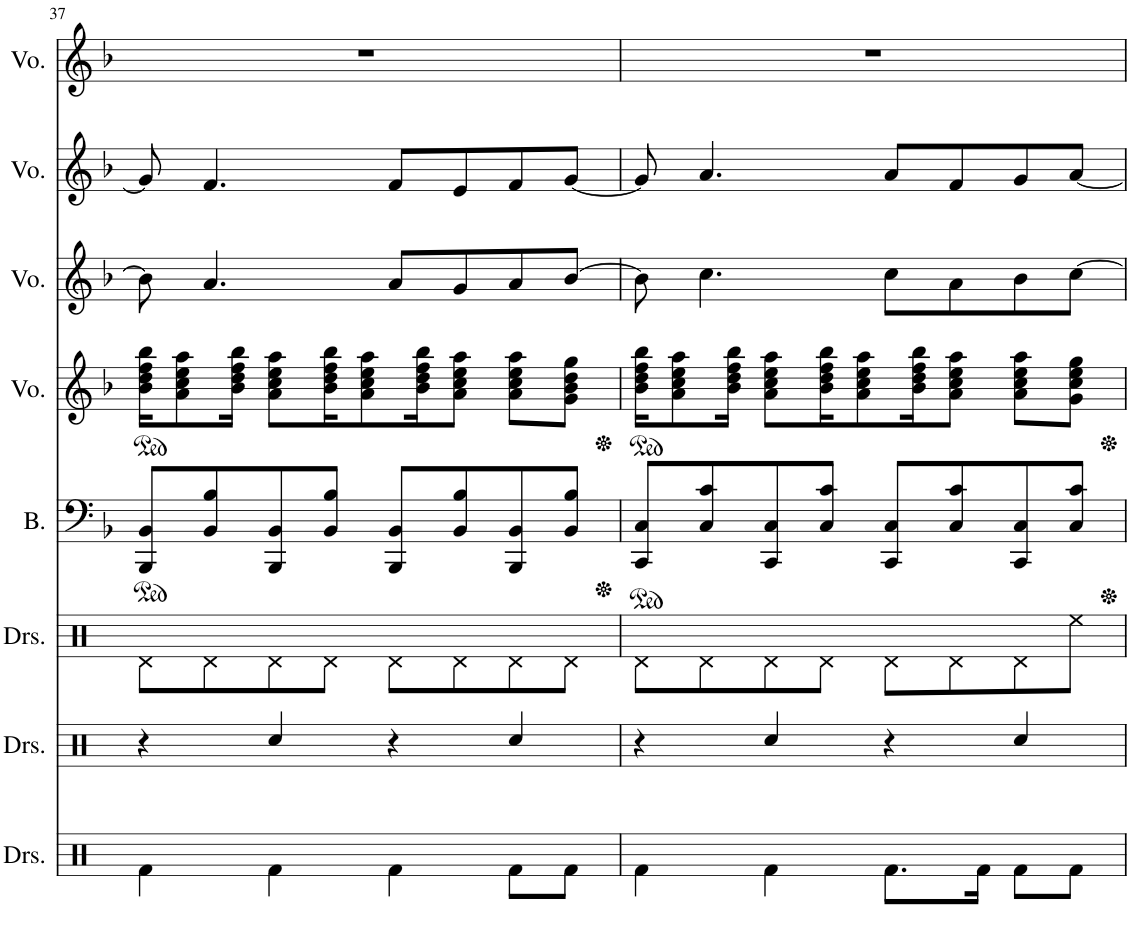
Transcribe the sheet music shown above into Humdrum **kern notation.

**kern	**kern	**kern	**kern	**kern	**kern	**kern	**kern
*part8	*part7	*part6	*part5	*part4	*part3	*part2	*part1
*staff8	*staff7	*staff6	*staff5	*staff4	*staff3	*staff2	*staff1
*I"Drumset	*I"Drumset	*I"Drumset	*I"Bass	*I"Voice	*I"Voice	*I"Voice	*I"Voice
*I'Drs.	*I'Drs.	*I'Drs.	*I'B.	*I'Vo.	*I'Vo.	*I'Vo.	*I'Vo.
!!LO:PB:g=z
*clefX	*clefX	*clefX	*clefF4	*clefG2	*clefG2	*clefG2	*clefG2
*k[]	*k[]	*k[]	*k[b-]	*k[b-]	*k[b-]	*k[b-]	*k[b-]
*M4/4	*M4/4	*M4/4	*M4/4	*M4/4	*M4/4	*M4/4	*M4/4
*	*	*	*ped	*	*	*	*
*	*	*	*	*ped	*	*	*
=37	=37	=37	=37	=37	=37	=37	=37
4Rf\	4r	8Rd\L	8BBB-/ 8BB-/L	16b-\ 16dd\ 16ff\ 16bb-\KL	8b-\]	8g/]	1r
.	.	.	.	8a\ 8cc\ 8ee\ 8aa\	.	.	.
.	.	8Rd\	8BB-/ 8B-/	.	4.a/	4.f/	.
.	.	.	.	16b-\ 16dd\ 16ff\ 16bb-\Jk	.	.	.
4Rf\	4Rcc/	8Rd\	8BBB-/ 8BB-/	8a\ 8cc\ 8ee\ 8aa\L	.	.	.
.	.	8Rd\J	8BB-/ 8B-/J	16b-\ 16dd\ 16ff\ 16bb-\K	.	.	.
.	.	.	.	8a\ 8cc\ 8ee\ 8aa\	.	.	.
4Rf\	4r	8Rd\L	8BBB-/ 8BB-/L	.	8a/L	8f/L	.
.	.	.	.	16b-\ 16dd\ 16ff\ 16bb-\K	.	.	.
.	.	8Rd\	8BB-/ 8B-/	8a\ 8cc\ 8ee\ 8aa\J	8g/	8e/	.
8Rf\L	4Rcc/	8Rd\	8BBB-/ 8BB-/	8a\ 8cc\ 8ee\ 8aa\L	8a/	8f/	.
8Rf\J	.	8Rd\J	8BB-/ 8B-/J	8g\ 8b-\ 8dd\ 8gg\J	[8b-/J	[8g/J	.
=38	=38	=38	=38	=38	=38	=38	=38
*	*	*	*Xped	*	*	*	*
*	*	*	*ped	*	*	*	*
*	*	*	*	*Xped	*	*	*
*	*	*	*	*ped	*	*	*
4Rf\	4r	8Rd\L	8CC/ 8C/L	16b-\ 16dd\ 16ff\ 16bb-\KL	8b-\]	8g/]	1r
.	.	.	.	8a\ 8cc\ 8ee\ 8aa\	.	.	.
.	.	8Rd\	8C/ 8c/	.	4.cc\	4.a/	.
.	.	.	.	16b-\ 16dd\ 16ff\ 16bb-\Jk	.	.	.
4Rf\	4Rcc/	8Rd\	8CC/ 8C/	8a\ 8cc\ 8ee\ 8aa\L	.	.	.
.	.	8Rd\J	8C/ 8c/J	16b-\ 16dd\ 16ff\ 16bb-\K	.	.	.
.	.	.	.	8a\ 8cc\ 8ee\ 8aa\	.	.	.
8.Rf\L	4r	8Rd\L	8CC/ 8C/L	.	8cc\L	8a/L	.
.	.	.	.	16b-\ 16dd\ 16ff\ 16bb-\K	.	.	.
.	.	8Rd\	8C/ 8c/	8a\ 8cc\ 8ee\ 8aa\J	8a\	8f/	.
16Rf\Jk	.	.	.	.	.	.	.
8Rf\L	4Rcc/	8Rd\	8CC/ 8C/	8a\ 8cc\ 8ee\ 8aa\L	8b-\	8g/	.
8Rf\J	.	8Ree\J	8C/ 8c/J	8g\ 8cc\ 8ee\ 8gg\J	[8cc\J	[8a/J	.
*	*	*	*Xped	*	*	*	*
*	*	*	*	*Xped	*	*	*
=	=	=	=	=	=	=	=
*-	*-	*-	*-	*-	*-	*-	*-
